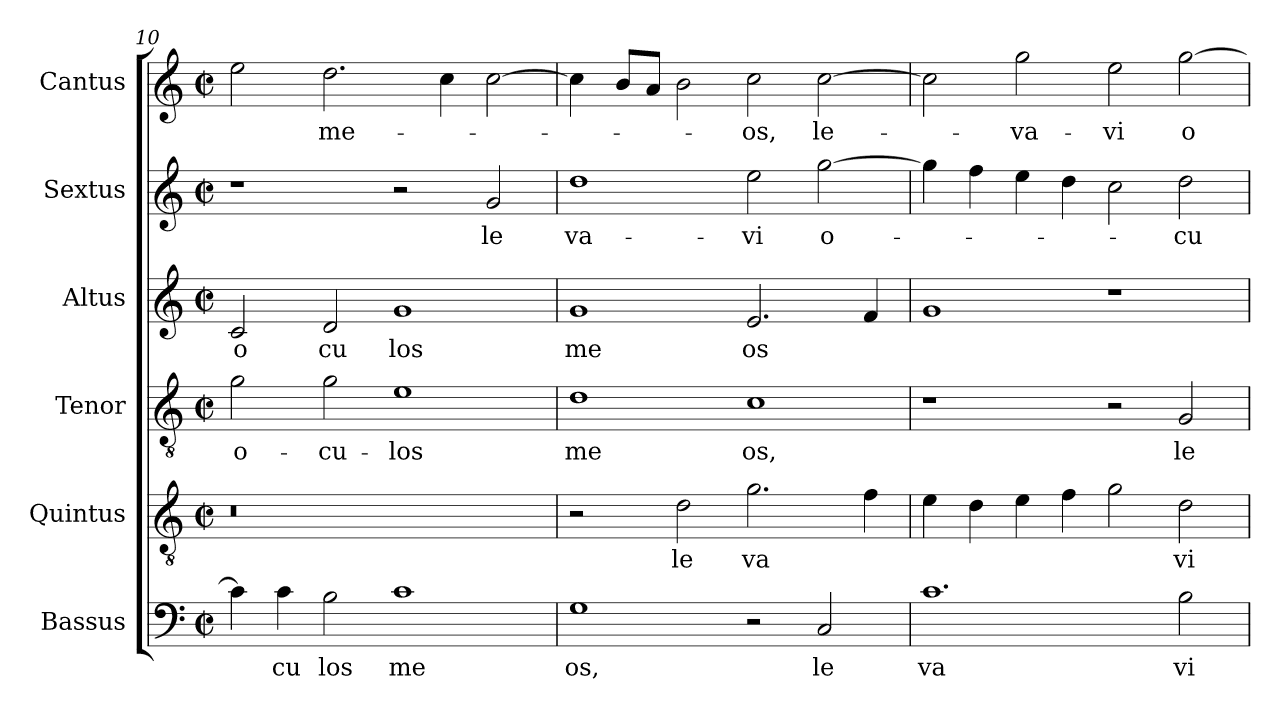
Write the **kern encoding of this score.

**kern	**text	**kern	**text	**kern	**text	**kern	**text	**kern	**text	**kern	**text
*part6	*part6	*part5	*part5	*part4	*part4	*part3	*part3	*part2	*part2	*part1	*part1
*staff6	*staff6	*staff5	*staff5	*staff4	*staff4	*staff3	*staff3	*staff2	*staff2	*staff1	*staff1
*I"Bassus	*	*I"Quintus	*	*I"Tenor	*	*I"Altus	*	*I"Sextus	*	*I"Cantus	*
*clefF4	*	*clefGv2	*	*clefGv2	*	*clefG2	*	*clefG2	*	*clefG2	*
*M2/2	*	*M2/2	*	*M2/2	*	*M2/2	*	*M2/2	*	*M2/2	*
*met(c|)	*	*met(c|)	*	*met(c|)	*	*met(c|)	*	*met(c|)	*	*met(c|)	*
=10	=10	=10	=10	=10	=10	=10	=10	=10	=10	=10	=10
!	!	!	!	!	!LO:LY:b:cj	!	!LO:LY:b:cj	!	!	!	!
4c\]	.	0r	.	2g\	o-	2c/	-o	1r	.	2ee\	.
!	!LO:LY:b:cj	!	!	!	!	!	!	!	!	!	!
4c\	cu	.	.	.	.	.	.	.	.	.	.
!	!LO:LY:b:cj	!	!	!	!LO:LY:b:cj	!	!LO:LY:b:cj	!	!	!	!LO:LY:b
2B\	los	.	.	2g\	-cu-	2d/	cu	.	.	2.dd\	me-
!	!LO:LY:b:cj	!	!	!	!LO:LY:b:cj	!	!LO:LY:b:cj	!	!	!	!
1c	me	.	.	1e	-los	1g	los	2r	.	.	.
.	.	.	.	.	.	.	.	.	.	4cc\	.
!	!	!	!	!	!	!	!	!	!LO:LY:b:cj	!	!
.	.	.	.	.	.	.	.	2g/	le	[<2cc\	.
!!LO:LB:g=z
=11	=11	=11	=11	=11	=11	=11	=11	=11	=11	=11	=11
!	!LO:LY:b:cj	!	!	!	!LO:LY:b:cj	!	!LO:LY:b:cj	!	!LO:LY:b:cj	!	!
1G	os,	2r	.	1d	me	1g	me	1dd	va-	4cc\]	.
.	.	.	.	.	.	.	.	.	.	8b/L	.
.	.	.	.	.	.	.	.	.	.	8a/J	.
!	!	!	!LO:LY:b:cj	!	!	!	!	!	!	!	!
.	.	2d\	le	.	.	.	.	.	.	2b\	.
!	!	!	!LO:LY:b:cj	!	!LO:LY:b:cj	!	!LO:LY:b:cj	!	!LO:LY:b:cj	!	!LO:LY:b:cj
2r	.	2.g\	va	1c	os,	2.e/	os	2ee\	-vi	2cc\	-os,
!	!LO:LY:b:cj	!	!	!	!	!	!	!	!LO:LY:b:cj	!	!LO:LY:b:cj
2C/	le	.	.	.	.	.	.	[>2gg\	o-	[>2cc\	le-
.	.	4f\	.	.	.	4f/	.	.	.	.	.
=12	=12	=12	=12	=12	=12	=12	=12	=12	=12	=12	=12
!	!LO:LY:b:cj	!	!	!	!	!	!	!	!	!	!
1.c	va	4e\	.	1r	.	1g	.	4gg\]	.	2cc\]	.
.	.	4d\	.	.	.	.	.	4ff\	.	.	.
!	!	!	!	!	!	!	!	!	!	!	!LO:LY:b:cj
.	.	4e\	.	.	.	.	.	4ee\	.	2gg\	-va-
.	.	4f\	.	.	.	.	.	4dd\	.	.	.
!	!	!	!	!	!	!	!	!	!	!	!LO:LY:b:cj
.	.	2g\	.	2r	.	1r	.	2cc\	.	2ee\	-vi
!	!LO:LY:b:cj	!	!LO:LY:b:cj	!	!LO:LY:b:cj	!	!	!	!LO:LY:b:cj	!	!LO:LY:b:cj
2B\	vi	2d\	vi	2G/	le	.	.	2dd\	-cu-	[>2gg\	o-
=	=	=	=	=	=	=	=	=	=	=	=
*-	*-	*-	*-	*-	*-	*-	*-	*-	*-	*-	*-
